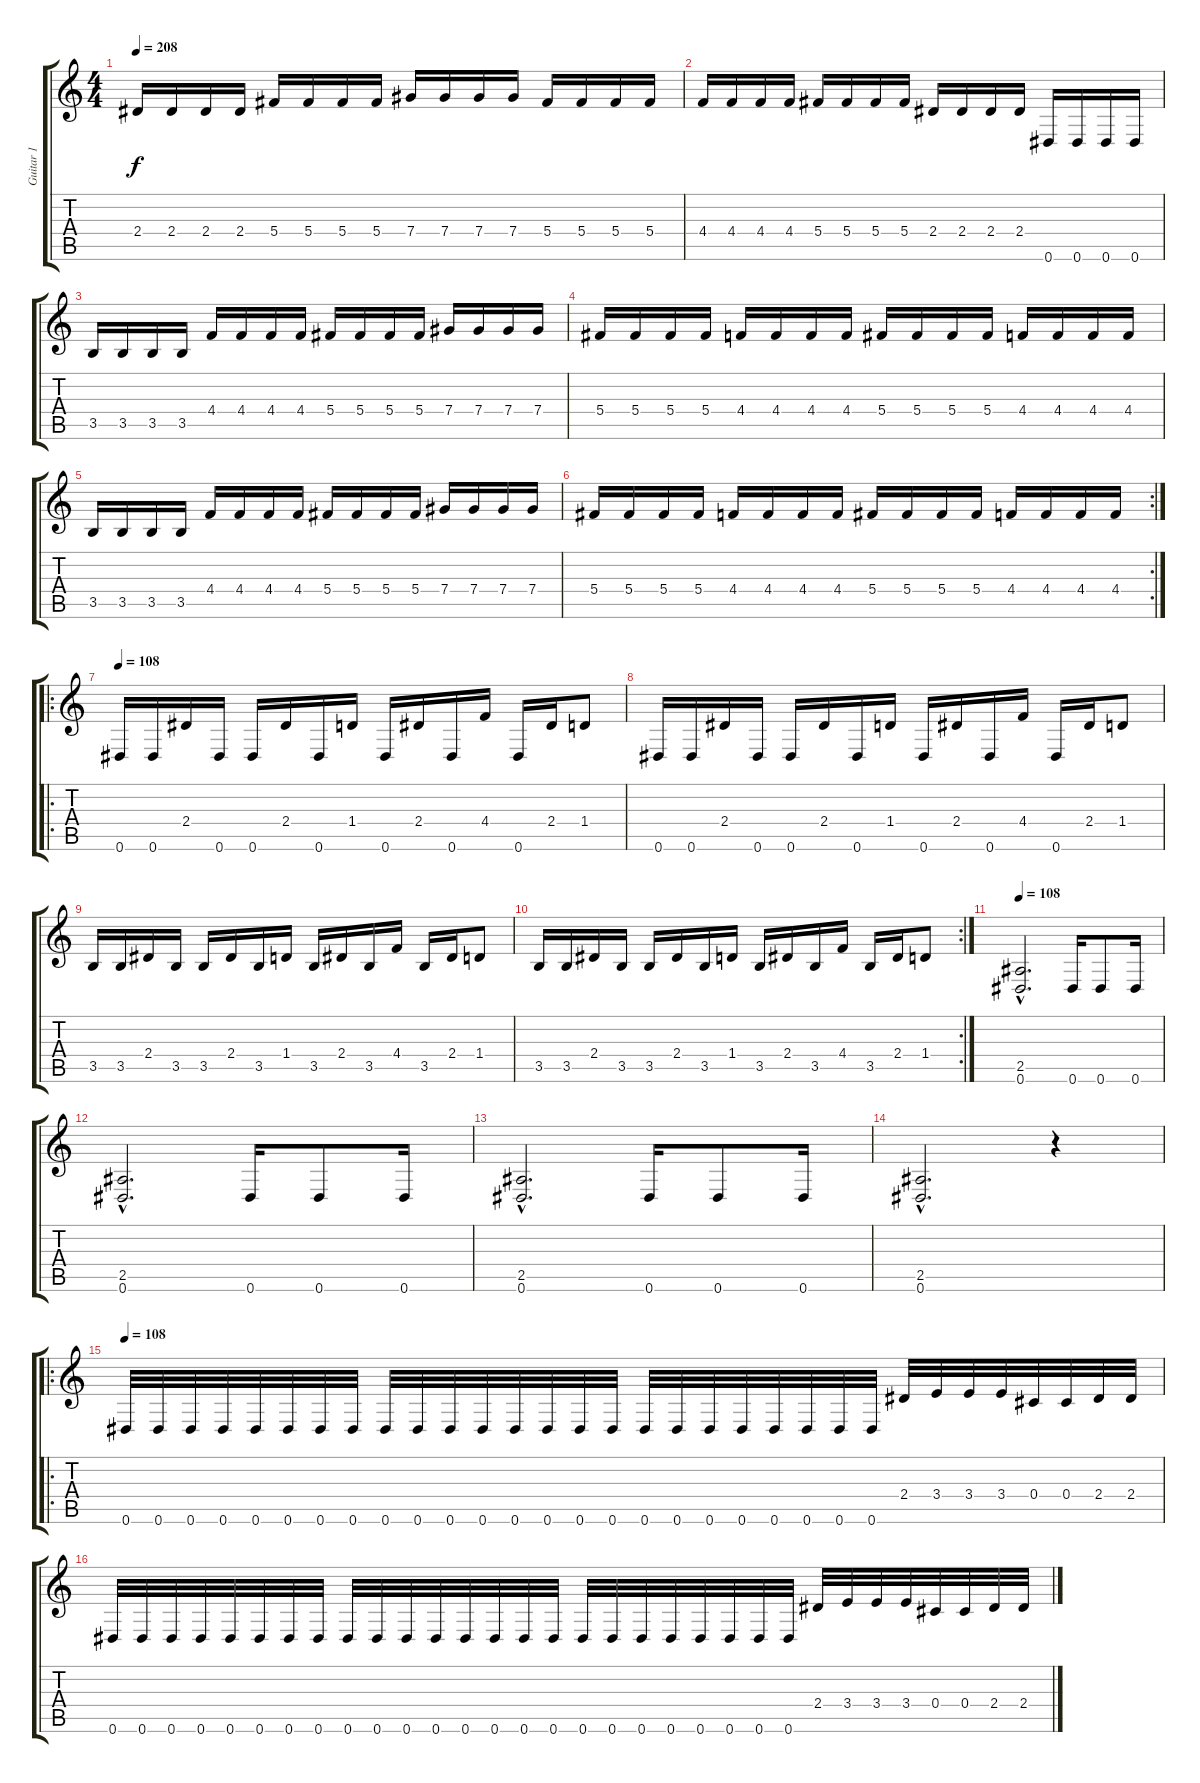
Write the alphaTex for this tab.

\track ("Guitar 1" "Guitar 1") {instrument distortionguitar}
\staff {score tabs}
\tuning (Eb4 Bb3 Gb3 Db3 Ab2 Eb2) {hide}
\ts (4 4)
\tempo 208
\clef g2
\ks c
2.4.16{dy f} 2.4.16 2.4.16 2.4.16 5.4.16 5.4.16 5.4.16 5.4.16 7.4.16 7.4.16 7.4.16 7.4.16 5.4.16 5.4.16 5.4.16 5.4.16 |
4.4.16 4.4.16 4.4.16 4.4.16 5.4.16 5.4.16 5.4.16 5.4.16 2.4.16 2.4.16 2.4.16 2.4.16 0.6.16 0.6.16 0.6.16 0.6.16 |
3.5.16 3.5.16 3.5.16 3.5.16 4.4.16 4.4.16 4.4.16 4.4.16 5.4.16 5.4.16 5.4.16 5.4.16 7.4.16 7.4.16 7.4.16 7.4.16 |
5.4.16 5.4.16 5.4.16 5.4.16 4.4.16 4.4.16 4.4.16 4.4.16 5.4.16 5.4.16 5.4.16 5.4.16 4.4.16 4.4.16 4.4.16 4.4.16 |
3.5.16 3.5.16 3.5.16 3.5.16 4.4.16 4.4.16 4.4.16 4.4.16 5.4.16 5.4.16 5.4.16 5.4.16 7.4.16 7.4.16 7.4.16 7.4.16 |
\rc 2
5.4.16 5.4.16 5.4.16 5.4.16 4.4.16 4.4.16 4.4.16 4.4.16 5.4.16 5.4.16 5.4.16 5.4.16 4.4.16 4.4.16 4.4.16 4.4.16 |
\ro
\tempo 108
0.6.16 0.6.16 2.4.16 0.6.16 0.6.16 2.4.16 0.6.16 1.4.16 0.6.16 2.4.16 0.6.16 4.4.16 0.6.16 2.4.16 1.4.8 |
0.6.16 0.6.16 2.4.16 0.6.16 0.6.16 2.4.16 0.6.16 1.4.16 0.6.16 2.4.16 0.6.16 4.4.16 0.6.16 2.4.16 1.4.8 |
3.5.16 3.5.16 2.4.16 3.5.16 3.5.16 2.4.16 3.5.16 1.4.16 3.5.16 2.4.16 3.5.16 4.4.16 3.5.16 2.4.16 1.4.8 |
\rc 2
3.5.16 3.5.16 2.4.16 3.5.16 3.5.16 2.4.16 3.5.16 1.4.16 3.5.16 2.4.16 3.5.16 4.4.16 3.5.16 2.4.16 1.4.8 |
\tempo 108
(2.5{hac} 0.6{hac}).2{d} 0.6.16 0.6.8 0.6.16 |
(2.5{hac} 0.6{hac}).2{d} 0.6.16 0.6.8 0.6.16 |
(2.5{hac} 0.6{hac}).2{d} 0.6.16 0.6.8 0.6.16 |
(2.5{hac} 0.6{hac}).2{d} r.4 |
\ro
\tempo 108
0.6.32 0.6.32 0.6.32 0.6.32 0.6.32 0.6.32 0.6.32 0.6.32 0.6.32 0.6.32 0.6.32 0.6.32 0.6.32 0.6.32 0.6.32 0.6.32 0.6.32 0.6.32 0.6.32 0.6.32 0.6.32 0.6.32 0.6.32 0.6.32 2.4.32 3.4.32 3.4.32 3.4.32 0.4.32 0.4.32 2.4.32 2.4.32 |
0.6.32 0.6.32 0.6.32 0.6.32 0.6.32 0.6.32 0.6.32 0.6.32 0.6.32 0.6.32 0.6.32 0.6.32 0.6.32 0.6.32 0.6.32 0.6.32 0.6.32 0.6.32 0.6.32 0.6.32 0.6.32 0.6.32 0.6.32 0.6.32 2.4.32 3.4.32 3.4.32 3.4.32 0.4.32 0.4.32 2.4.32 2.4.32
